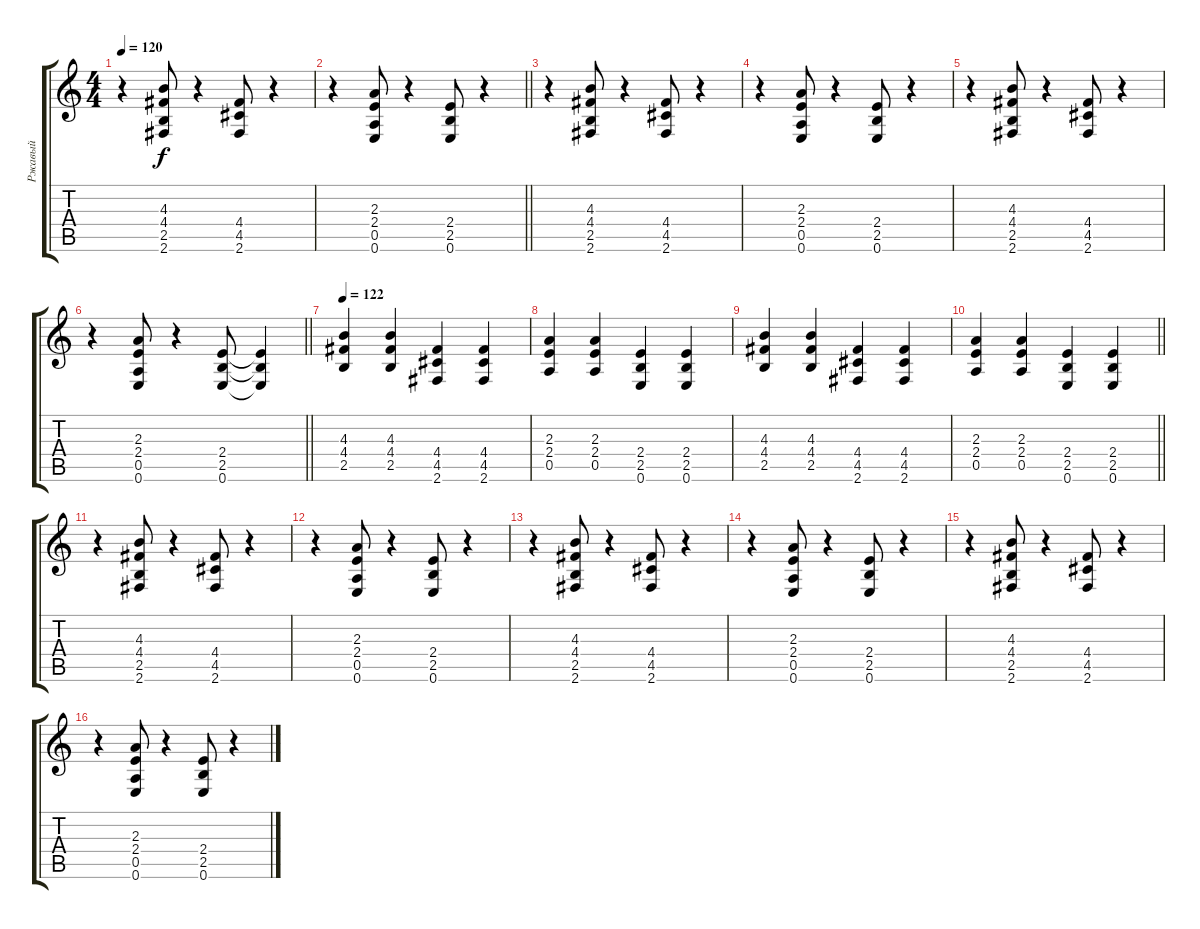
\track ("Ржавый" "Ржавый") {instrument overdrivenguitar}
\staff {score tabs}
\tuning (E4 B3 G3 D3 A2 E2) {hide}
\ts (4 4)
\tempo 120
\clef g2
\ks c
r.4{dy f} (4.3 4.4 2.5 2.6).8 r.4 (4.4 4.5 2.6).8 r.4 |
\barLineRight lightlight
r.4 (2.3 2.4 0.5 0.6).8 r.4 (2.4 2.5 0.6).8 r.4 |
r.4 (4.3 4.4 2.5 2.6).8 r.4 (4.4 4.5 2.6).8 r.4 |
r.4 (2.3 2.4 0.5 0.6).8 r.4 (2.4 2.5 0.6).8 r.4 |
r.4 (4.3 4.4 2.5 2.6).8 r.4 (4.4 4.5 2.6).8 r.4 |
\barLineRight lightlight
r.4 (2.3 2.4 0.5 0.6).8 r.4 (2.4 2.5 0.6).8 (2.4{t} 2.5{t} 0.6{t}).4 |
\tempo 122
(4.3 4.4 2.5).4 (4.3 4.4 2.5).4 (4.4 4.5 2.6).4 (4.4 4.5 2.6).4 |
(2.3 2.4 0.5).4 (2.3 2.4 0.5).4 (2.4 2.5 0.6).4 (2.4 2.5 0.6).4 |
(4.3 4.4 2.5).4 (4.3 4.4 2.5).4 (4.4 4.5 2.6).4 (4.4 4.5 2.6).4 |
\barLineRight lightlight
(2.3 2.4 0.5).4 (2.3 2.4 0.5).4 (2.4 2.5 0.6).4 (2.4 2.5 0.6).4 |
r.4 (4.3 4.4 2.5 2.6).8 r.4 (4.4 4.5 2.6).8 r.4 |
r.4 (2.3 2.4 0.5 0.6).8 r.4 (2.4 2.5 0.6).8 r.4 |
r.4 (4.3 4.4 2.5 2.6).8 r.4 (4.4 4.5 2.6).8 r.4 |
r.4 (2.3 2.4 0.5 0.6).8 r.4 (2.4 2.5 0.6).8 r.4 |
r.4 (4.3 4.4 2.5 2.6).8 r.4 (4.4 4.5 2.6).8 r.4 |
r.4 (2.3 2.4 0.5 0.6).8 r.4 (2.4 2.5 0.6).8 r.4
